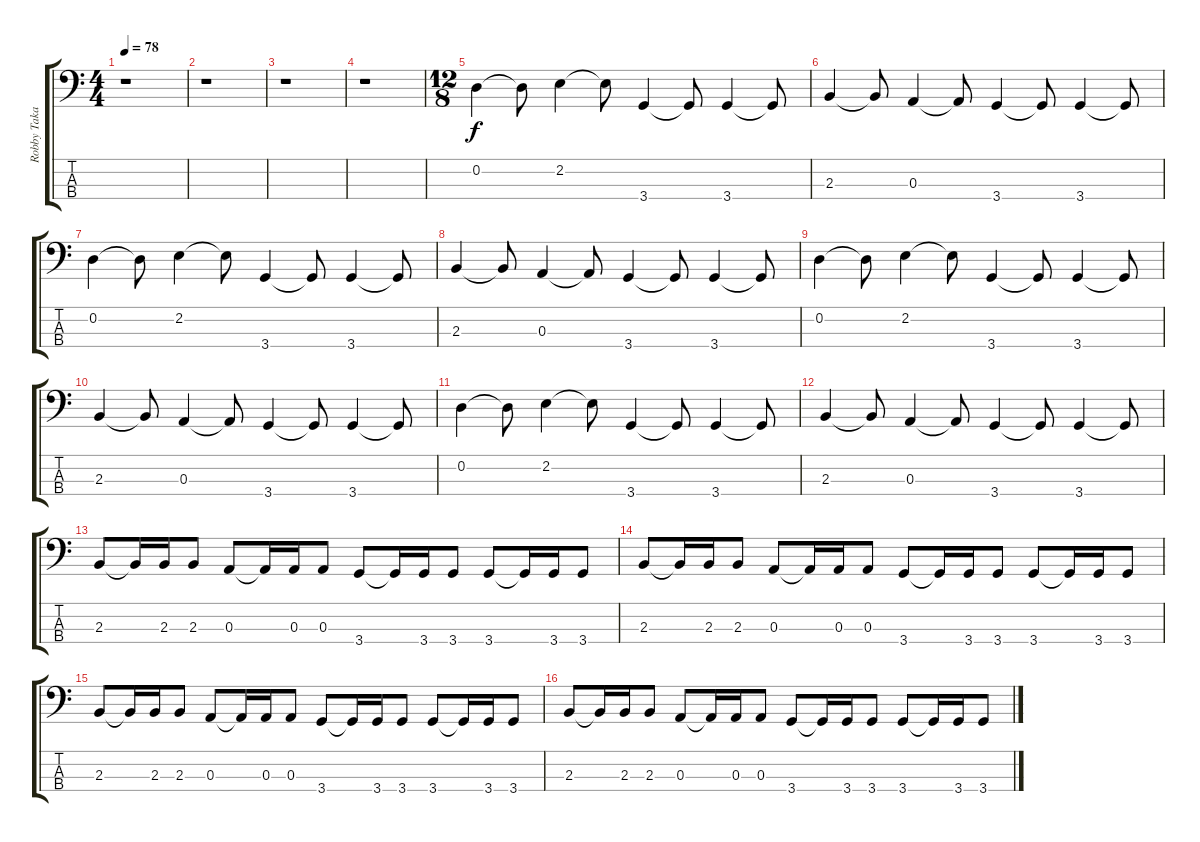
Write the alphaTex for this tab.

\track ("Robby Takac (Bass)" "Robby Taka") {instrument electricbasspick}
\staff {score tabs}
\tuning (G2 D2 A1 E1) {hide}
\ts (4 4)
\tempo 78
\clef f4
\ks c
r.1{dy f instrument electricbasspick} |
r.1 |
r.1 |
r.1 |
\ts (12 8)
0.2.4 0.2{t}.8 2.2.4 2.2{t}.8 3.4.4 3.4{t}.8 3.4.4 3.4{t}.8 |
2.3.4 2.3{t}.8 0.3.4 0.3{t}.8 3.4.4 3.4{t}.8 3.4.4 3.4{t}.8 |
0.2.4 0.2{t}.8 2.2.4 2.2{t}.8 3.4.4 3.4{t}.8 3.4.4 3.4{t}.8 |
2.3.4 2.3{t}.8 0.3.4 0.3{t}.8 3.4.4 3.4{t}.8 3.4.4 3.4{t}.8 |
0.2.4 0.2{t}.8 2.2.4 2.2{t}.8 3.4.4 3.4{t}.8 3.4.4 3.4{t}.8 |
2.3.4 2.3{t}.8 0.3.4 0.3{t}.8 3.4.4 3.4{t}.8 3.4.4 3.4{t}.8 |
0.2.4 0.2{t}.8 2.2.4 2.2{t}.8 3.4.4 3.4{t}.8 3.4.4 3.4{t}.8 |
2.3.4 2.3{t}.8 0.3.4 0.3{t}.8 3.4.4 3.4{t}.8 3.4.4 3.4{t}.8 |
2.3.8 2.3{t}.16 2.3.16 2.3.8 0.3.8 0.3{t}.16 0.3.16 0.3.8 3.4.8 3.4{t}.16 3.4.16 3.4.8 3.4.8 3.4{t}.16 3.4.16 3.4.8 |
2.3.8 2.3{t}.16 2.3.16 2.3.8 0.3.8 0.3{t}.16 0.3.16 0.3.8 3.4.8 3.4{t}.16 3.4.16 3.4.8 3.4.8 3.4{t}.16 3.4.16 3.4.8 |
2.3.8 2.3{t}.16 2.3.16 2.3.8 0.3.8 0.3{t}.16 0.3.16 0.3.8 3.4.8 3.4{t}.16 3.4.16 3.4.8 3.4.8 3.4{t}.16 3.4.16 3.4.8 |
2.3.8 2.3{t}.16 2.3.16 2.3.8 0.3.8 0.3{t}.16 0.3.16 0.3.8 3.4.8 3.4{t}.16 3.4.16 3.4.8 3.4.8 3.4{t}.16 3.4.16 3.4.8
